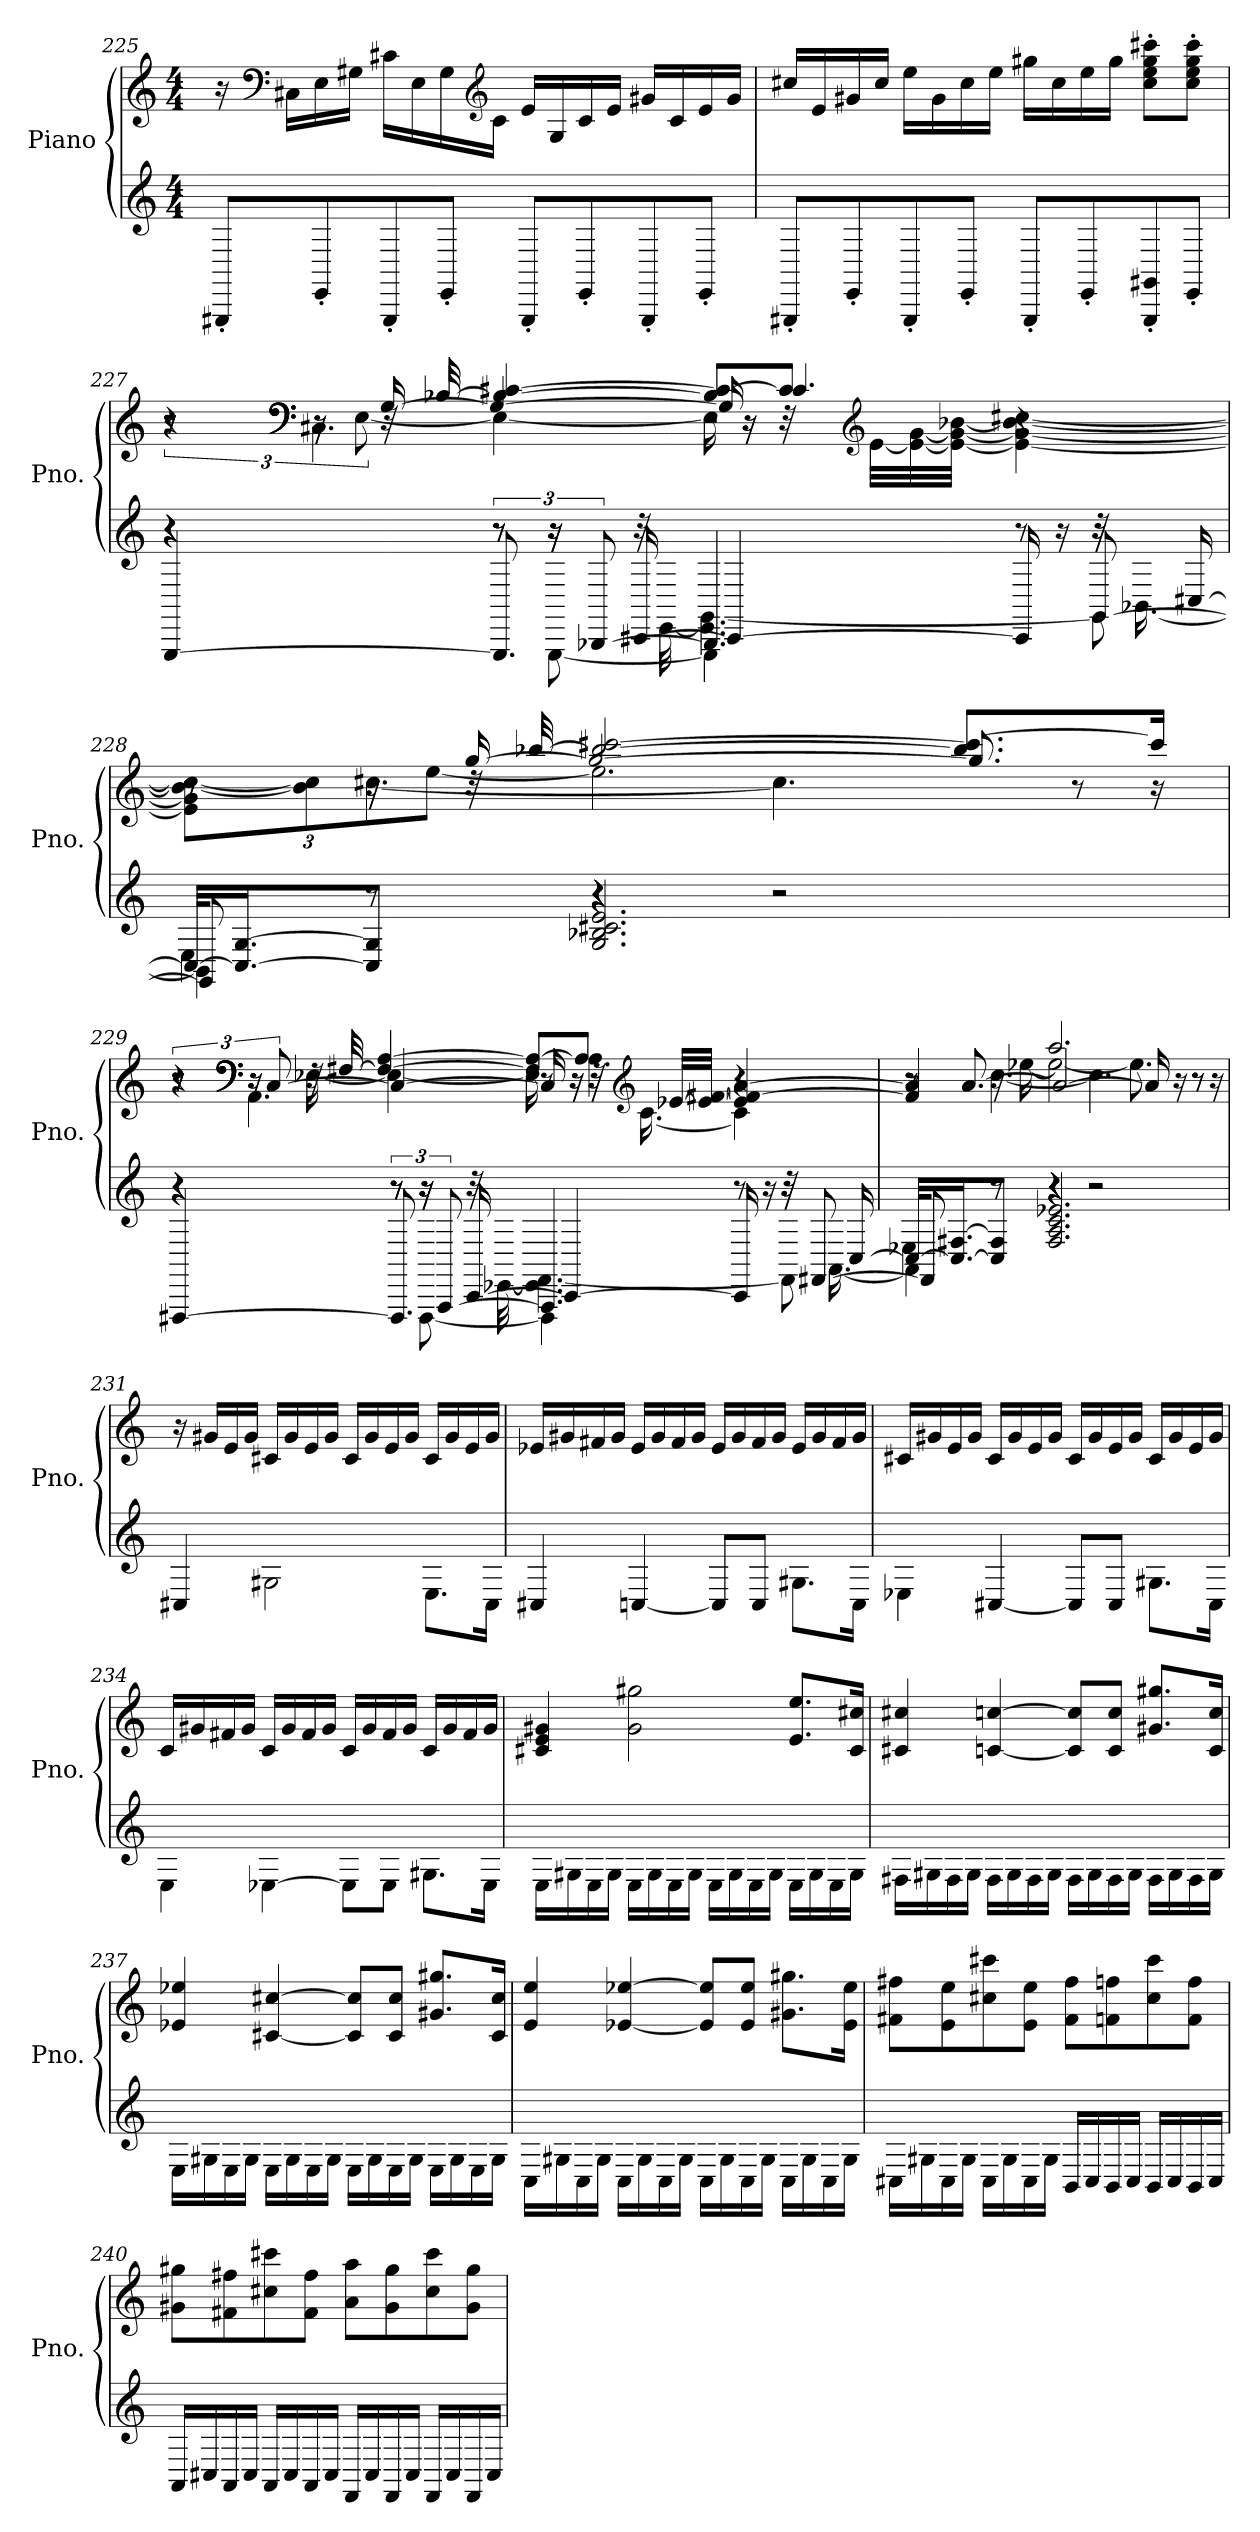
**kern	**kern
*part1	*part1
*staff2	*staff1
*I"Piano	*
*I'Pno.	*
*clefG2	*clefG2
*k[]	*k[]
*M4/4	*M4/4
=225	=225
8GGG#X'/L	16r
*	*clefF4
.	16C#X\LL
8EE'/	16E\
.	16G#X\JJ
8GGG#'/	16c#X\LL
.	16E\
8EE'/J	16G#\
*	*clefG2
.	16c#\JJ
8GGG#'/L	16e/LL
.	16G#/
8EE'/	16c#/
.	16e/JJ
8GGG#'/	16g#X/LL
.	16c#/
8EE'/J	16e/
.	16g#/JJ
!!LO:LB:g=z
=226	=226
8GGG#X'/L	16cc#X/LL
.	16e/
8EE'/	16g#X/
.	16cc#/JJ
8GGG#'/	16ee\LL
.	16g#\
8EE'/J	16cc#\
.	16ee\JJ
8GGG#'/L	16gg#X\LL
.	16cc#\
8EE'/	16ee\
.	16gg#\JJ
8GGG#/' 8GG#X/'	8cc#\' 8ee\' 8gg#\' 8ccc#X\'L
8EE'/J	8cc#\' 8ee\' 8gg#\' 8ccc#\'J
!!LO:LB:g=z
=227	=227
*^	*^
*	*^	*	*^
*	*	*^	*	*	*^
[4GGG/	4r	4r	4r	8r	6r	8r	8r
*	*	*	*	*clefF4	*	*	*
.	.	.	.	16r	.	16r	4.C#X\
.	.	.	.	.	[12E\	.	.
.	.	.	.	32r	.	[16G/	.
.	.	.	.	[32B-X/	.	.	.
12.GGG/]	8r	8r	8r	4B-/_ [4c#X/	4E\_	4G/_	.
24r	16r	16r	[8GGG\	.	.	.	.
[12BBB-X/	.	.	.	.	.	.	.
.	32r	[16CC#X/	.	.	.	.	.
.	[32EE\	.	.	.	.	.	.
4.BBB-/]	4.EE\] [4.GG\	4CC#/_	4GGG\]	8B-/] 8c#/_L	16E\]	16G/]	2r
.	.	.	.	.	16r	16r	.
.	.	.	.	8c#/J]	32r	4.c#/	.
*	*	*	*	*clefG2	*	*	*
.	.	.	.	.	[32e\LLL	.	.
.	.	.	.	.	32e\_ [32g\	.	.
.	.	.	.	.	32e\_ 32g\_ [32b-X\JJJ	.	.
.	.	16CC#/]	8r	4r	4e\_ 4g\_ 4b-\_ [4cc#X\	.	.
.	.	16r	.	.	.	.	.
16r	8GG\]	[8GG/	32r	.	.	.	.
.	.	.	[16.BB-X\	.	.	.	.
[16C#X/	.	.	.	.	.	.	.
!!LO:LB:g=z	!!	!!	!!
=228	=228	=228	=228	=228	=228	=228	=228
*	*	*	*	*	*Xbrackettup	*	*
32C#/KLL_	4E\	8GG/]	4BB-\]	8r	12e\] 12g\] 12b-\_ 12cc#\_L	8r	8r
16.C#/_ [16.G/J	.	.	.	.	.	.	.
.	.	.	.	.	12b-\] 12cc#\]	.	.
8C#/] 8G/]J	.	8r	.	16r	.	16r	[4.cc#X\
.	.	.	.	.	[12ee\J	.	.
.	.	.	.	32r	.	[16gg/	.
.	.	.	.	[32bb-X/	.	.	.
2.G/ 2.B-X/ 2.c#X/ 2.e/	4r	4r	4r	2bb-/_ [2ccc#X/	2.ee\]	2gg/_	.
.	2r	2r	2r	.	.	.	4.cc#\]
.	.	.	.	8.bb-/] 8.ccc#/_L	.	8.gg/]	.
.	.	.	.	.	.	.	8r
.	.	.	.	16ccc#/Jk]	.	16r	.
!!LO:LB:g=z	!!	!!	!!
=229	=229	=229	=229	=229	=229	=229	=229
*	*	*	*	*brackettup	*	*	*
[4FFF#X/	4r	4r	4r	6r	8r	8r	8r
*	*	*	*	*clefF4	*	*	*
.	.	.	.	.	16r	16r	4.AA\
.	.	.	.	[12C/	.	.	.
.	.	.	.	.	[16E-X\	32r	.
.	.	.	.	.	.	[32F#X/	.
12.FFF#/]	8r	8r	8r	4C/_	4E-\_	4F#/_ [4A/	.
24r	16r	16r	[8FFF#\	.	.	.	.
[12AAA/	.	.	.	.	.	.	.
.	32r	[16CC/	.	.	.	.	.
.	[32EE-X\	.	.	.	.	.	.
4.AAA/]	4.EE-\] [4.FF\	4CC/_	4FFF#\]	16C/]	16E-\]	8F#/] 8A/_L	8r
.	.	.	.	16r	16r	.	.
.	.	.	.	16r	4.A\	8A/J]	32r
*	*	*	*	*clefG2	*	*	*
.	.	.	.	.	.	.	[16.c\
.	.	.	.	[32e-X/LLL	.	.	.
.	.	.	.	32e-/_ [32f#X/JJJ	.	.	.
.	.	16CC/]	8r	4e-/] 4f#/_ [4a/	.	4r	4c\]
.	.	16r	.	.	.	.	.
16r	8FF\]	[8FF#X/	32r	.	.	.	.
.	.	.	[16.AA\	.	.	.	.
[16C/	.	.	.	.	.	.	.
!!LO:PB:g=z	!!	!!	!!
=230	=230	=230	=230	=230	=230	=230	=230
32C/KLL_	4E-X\	8FF#/]	4AA\]	4f#/] 4a/]	8r	16r	8r
16.C/_ [16.F#X/J	.	.	.	.	.	.	.
.	.	.	.	.	.	[8.a/	.
8C/] 8F#/]J	.	8r	.	.	16r	.	[4.cc\
.	.	.	.	.	[16ee-X\	.	.
2.F#/ 2.A/ 2.c/ 2.e-X/	4r	4r	4r	2.aa/	2ee-\_	2a/_	.
.	2r	2r	2r	.	.	.	4.cc\]
.	.	.	.	.	8.ee-\]	16a/]	.
.	.	.	.	.	.	16r	.
.	.	.	.	.	.	8r	8r
.	.	.	.	.	16r	.	.
*v	*v	*v	*v	*	*	*	*
*	*v	*v	*v	*v
=231	=231
4C#X/	16r
.	16g#X/LL
.	16e/
.	16g#/JJ
2G#X\	16c#X/LL
.	16g#/
.	16e/
.	16g#/JJ
.	16c#/LL
.	16g#/
.	16e/
.	16g#/JJ
8.E\L	16c#/LL
.	16g#/
.	16e/
16C#\Jk	16g#/JJ
!!LO:LB:g=z
=232	=232
4C#X/	16e-X/LL
.	16g#X/
.	16f#X/
.	16g#/JJ
[4Cn/	16e-/LL
.	16g#/
.	16f#/
.	16g#/JJ
8C/L]	16e-/LL
.	16g#/
8C/J	16f#/
.	16g#/JJ
8.G#X\L	16e-/LL
.	16g#/
.	16f#/
16C\Jk	16g#/JJ
=233	=233
4E-X\	16c#X/LL
.	16g#X/
.	16e/
.	16g#/JJ
[4C#X/	16c#/LL
.	16g#/
.	16e/
.	16g#/JJ
8C#/L]	16c#/LL
.	16g#/
8C#/J	16e/
.	16g#/JJ
8.G#X\L	16c#/LL
.	16g#/
.	16e/
16C#\Jk	16g#/JJ
!!LO:LB:g=z
=234	=234
4E\	16c/LL
.	16g#X/
.	16f#X/
.	16g#/JJ
[4E-X\	16c/LL
.	16g#/
.	16f#/
.	16g#/JJ
8E-\L]	16c/LL
.	16g#/
8E-\J	16f#/
.	16g#/JJ
8.G#X\L	16c/LL
.	16g#/
.	16f#/
16E-\Jk	16g#/JJ
=235	=235
16E\LL	4c#X/ 4e/ 4g#X/
16G#X\	.
16E\	.
16G#\JJ	.
16E\LL	2g#\ 2gg#X\
16G#\	.
16E\	.
16G#\JJ	.
16E\LL	.
16G#\	.
16E\	.
16G#\JJ	.
16E\LL	8.e/ 8.ee/L
16G#\	.
16E\	.
16G#\JJ	16c#/ 16cc#X/Jk
!!LO:LB:g=z
=236	=236
16F#X\LL	4c#X/ 4cc#X/
16G#X\	.
16F#\	.
16G#\JJ	.
16F#\LL	[4cn/ [4ccn/
16G#\	.
16F#\	.
16G#\JJ	.
16F#\LL	8c/] 8cc/]L
16G#\	.
16F#\	8c/ 8cc/J
16G#\JJ	.
16F#\LL	8.g#X/ 8.gg#X/L
16G#\	.
16F#\	.
16G#\JJ	16c/ 16cc/Jk
=237	=237
16E\LL	4e-X/ 4ee-X/
16G#X\	.
16E\	.
16G#\JJ	.
16E\LL	[4c#X/ [4cc#X/
16G#\	.
16E\	.
16G#\JJ	.
16E\LL	8c#/] 8cc#/]L
16G#\	.
16E\	8c#/ 8cc#/J
16G#\JJ	.
16E\LL	8.g#X/ 8.gg#X/L
16G#\	.
16E\	.
16G#\JJ	16c#/ 16cc#/Jk
!!LO:LB:g=z
=238	=238
16C\LL	4e/ 4ee/
16G#X\	.
16C\	.
16G#\JJ	.
16C\LL	[4e-X/ [4ee-X/
16G#\	.
16C\	.
16G#\JJ	.
16C\LL	8e-/] 8ee-/]L
16G#\	.
16C\	8e-/ 8ee-/J
16G#\JJ	.
16C\LL	8.g#X\ 8.gg#X\L
16G#\	.
16C\	.
16G#\JJ	16e-\ 16ee-\Jk
=239	=239
16C#X\LL	8f#X\ 8ff#X\L
16G#X\	.
16C#\	8e\ 8ee\
16G#\JJ	.
16C#\LL	8cc#X\ 8ccc#X\
16G#\	.
16C#\	8e\ 8ee\J
16G#\JJ	.
16BB/LL	8f#\ 8ff#\L
16C#/	.
16BB/	8fn\ 8ffn\
16C#/JJ	.
16BB/LL	8cc#\ 8ccc#\
16C#/	.
16BB/	8f\ 8ff\J
16C#/JJ	.
!!LO:LB:g=z
=240	=240
16AA/LL	8g#X\ 8gg#X\L
16C#X/	.
16AA/	8f#X\ 8ff#X\
16C#/JJ	.
16AA/LL	8cc#X\ 8ccc#X\
16C#/	.
16AA/	8f#\ 8ff#\J
16C#/JJ	.
16FF/LL	8a\ 8aa\L
16C#/	.
16FF/	8g#\ 8gg#\
16C#/JJ	.
16FF/LL	8cc#\ 8ccc#\
16C#/	.
16FF/	8g#\ 8gg#\J
16C#/JJ	.
=	=
*-	*-
